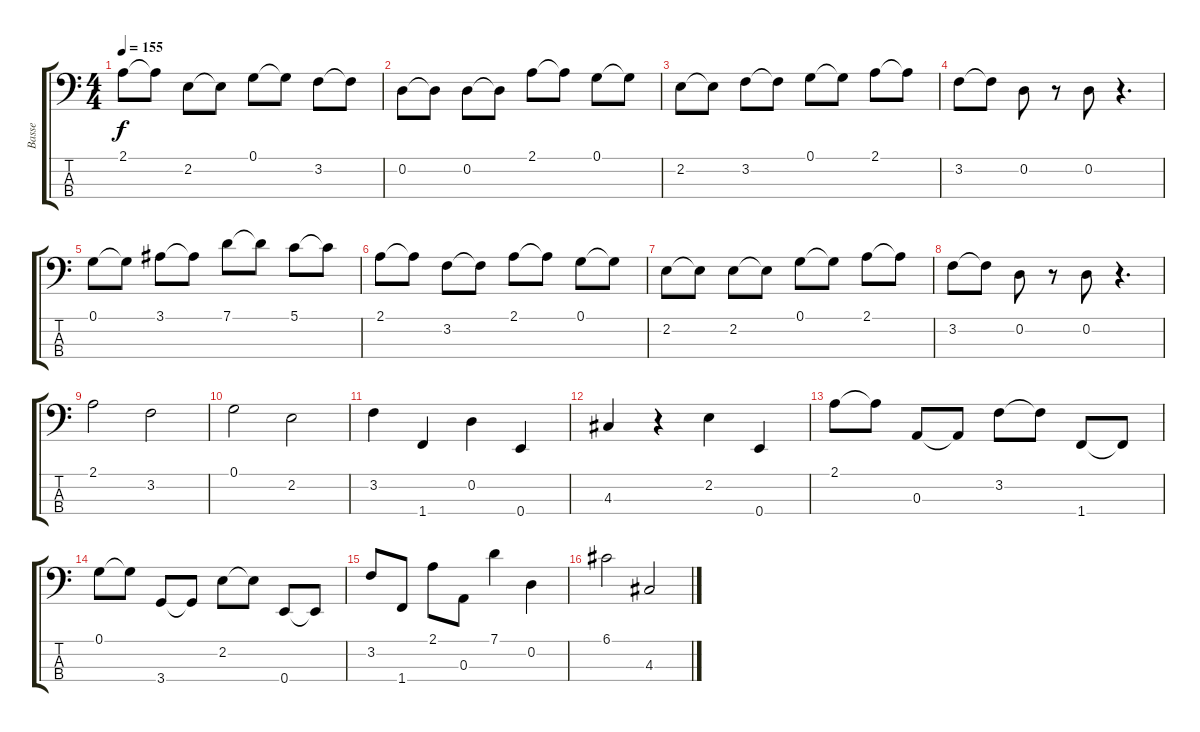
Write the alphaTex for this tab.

\track ("Basse" "Basse") {instrument electricbassfinger}
\staff {score tabs}
\tuning (G2 D2 A1 E1) {hide}
\ts (4 4)
\tempo 155
\clef f4
\ks c
2.1.8{dy f} 2.1{t}.8 2.2.8 2.2{t}.8 0.1.8 0.1{t}.8 3.2.8 3.2{t}.8 |
0.2.8 0.2{t}.8 0.2.8 0.2{t}.8 2.1.8 2.1{t}.8 0.1.8 0.1{t}.8 |
2.2.8 2.2{t}.8 3.2.8 3.2{t}.8 0.1.8 0.1{t}.8 2.1.8 2.1{t}.8 |
3.2.8 3.2{t}.8 0.2.8 r.8 0.2.8 r.4{d} |
0.1.8 0.1{t}.8 3.1.8 3.1{t}.8 7.1.8 7.1{t}.8 5.1.8 5.1{t}.8 |
2.1.8 2.1{t}.8 3.2.8 3.2{t}.8 2.1.8 2.1{t}.8 0.1.8 0.1{t}.8 |
2.2.8 2.2{t}.8 2.2.8 2.2{t}.8 0.1.8 0.1{t}.8 2.1.8 2.1{t}.8 |
3.2.8 3.2{t}.8 0.2.8 r.8 0.2.8 r.4{d} |
2.1.2 3.2.2 |
0.1.2 2.2.2 |
3.2.4 1.4.4 0.2.4 0.4.4 |
4.3.4 r.4 2.2.4 0.4.4 |
2.1.8 2.1{t}.8 0.3.8 0.3{t}.8 3.2.8 3.2{t}.8 1.4.8 1.4{t}.8 |
0.1.8 0.1{t}.8 3.4.8 3.4{t}.8 2.2.8 2.2{t}.8 0.4.8 0.4{t}.8 |
3.2.8 1.4.8 2.1.8 0.3.8 7.1.4 0.2.4 |
6.1.2 4.3.2
